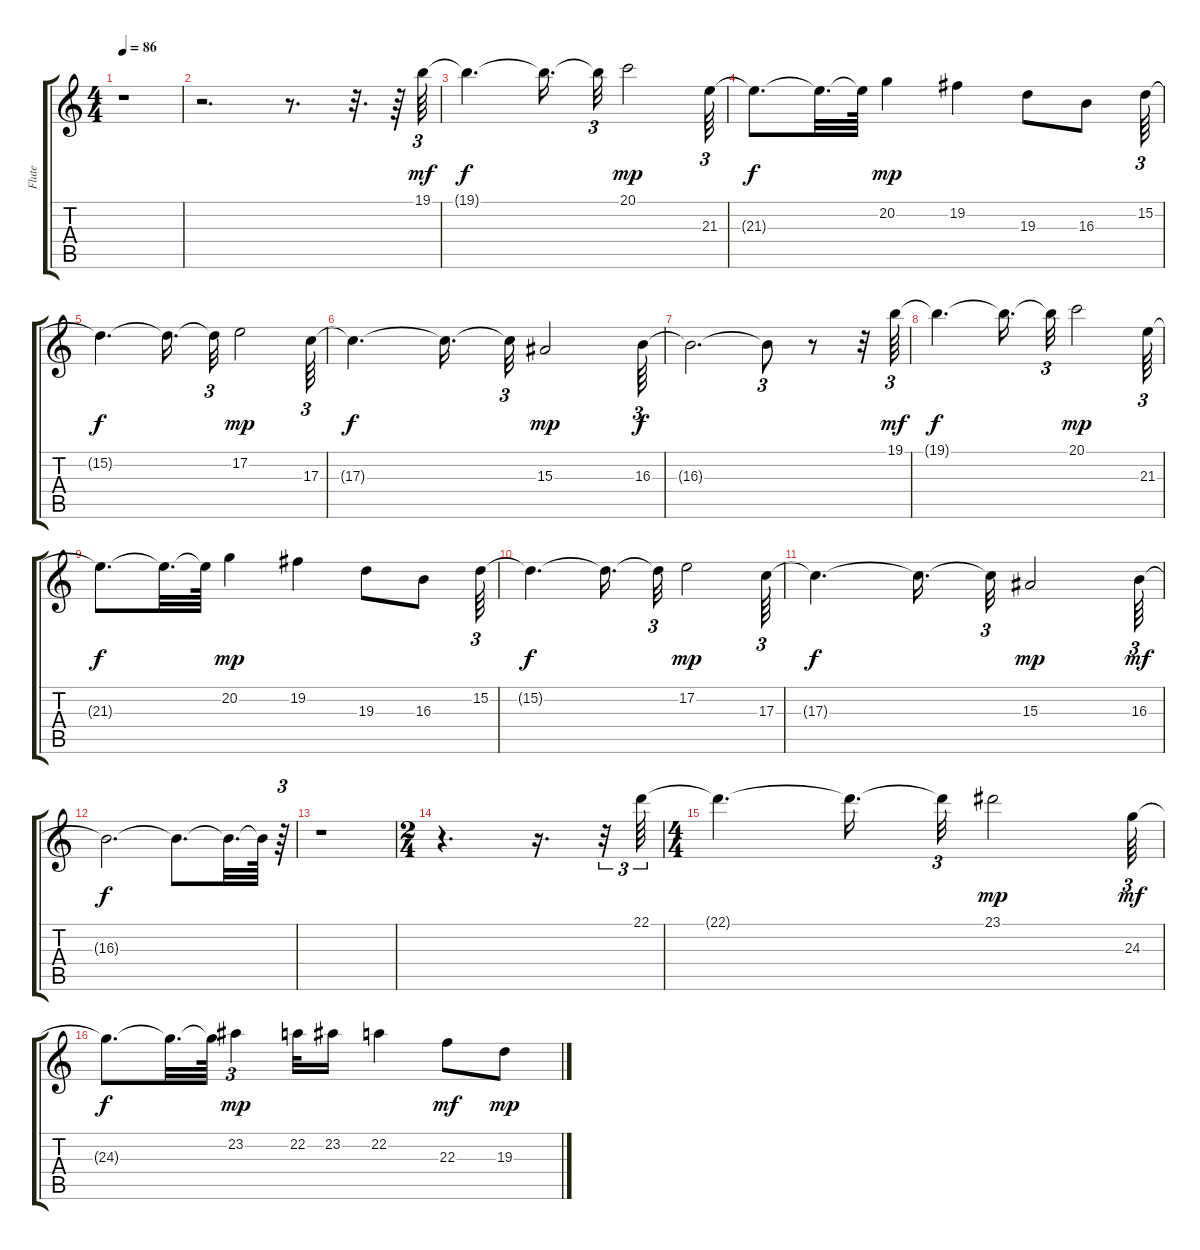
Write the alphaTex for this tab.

\track ("Flute" "Flute") {instrument flute}
\staff {score tabs}
\tuning (E4 B3 G3 D3 A2 E2) {hide}
\ts (4 4)
\tempo 86
\clef g2
\ks c
r.1{dy f} |
r.2{d} r.8{d} r.32{d} r.64 19.1.64{tu (3 2) dy mf} |
19.1{t}.4{d dy f} 19.1{t}.16{d} 19.1{t}.32{tu (3 2)} 20.1.2{dy mp} 21.3.64{tu (3 2)} |
21.3{t}.8{d dy f} 21.3{t}.32{d} 21.3{t}.64 20.2.4{dy mp} 19.2.4 19.3.8 16.3.8 15.2.64{tu (3 2)} |
15.2{t}.4{d dy f} 15.2{t}.16{d} 15.2{t}.32{tu (3 2)} 17.2.2{dy mp} 17.3.64{tu (3 2)} |
17.3{t}.4{d dy f} 17.3{t}.16{d} 17.3{t}.32{tu (3 2)} 15.3.2{dy mp} 16.3.64{tu (3 2) dy f} |
16.3{t}.2{d} 16.3{t}.8{tu (3 2)} r.8 r.32 19.1.64{tu (3 2) dy mf} |
19.1{t}.4{d dy f} 19.1{t}.16{d} 19.1{t}.32{tu (3 2)} 20.1.2{dy mp} 21.3.64{tu (3 2)} |
21.3{t}.8{d dy f} 21.3{t}.32{d} 21.3{t}.64 20.2.4{dy mp} 19.2.4 19.3.8 16.3.8 15.2.64{tu (3 2)} |
15.2{t}.4{d dy f} 15.2{t}.16{d} 15.2{t}.32{tu (3 2)} 17.2.2{dy mp} 17.3.64{tu (3 2)} |
17.3{t}.4{d dy f} 17.3{t}.16{d} 17.3{t}.32{tu (3 2)} 15.3.2{dy mp} 16.3.64{tu (3 2) dy mf} |
16.3{t}.2{d dy f} 16.3{t}.8{d} 16.3{t}.32{d} 16.3{t}.64 r.64{tu (3 2)} |
r.1 |
\ts (2 4)
r.4{d} r.16{d} r.32{tu (3 2)} 22.1.64{tu (3 2)} |
\ts (4 4)
22.1{t}.4{d} 22.1{t}.16{d} 22.1{t}.32{tu (3 2)} 23.1.2{dy mp} 24.3.64{tu (3 2) dy mf} |
24.3{t}.8{d dy f} 24.3{t}.32{d} 24.3{t}.64 23.2.4{tu (3 2) dy mp} 22.2.32 23.2.16 22.2.4 22.3.8{dy mf} 19.3.8{dy mp}
